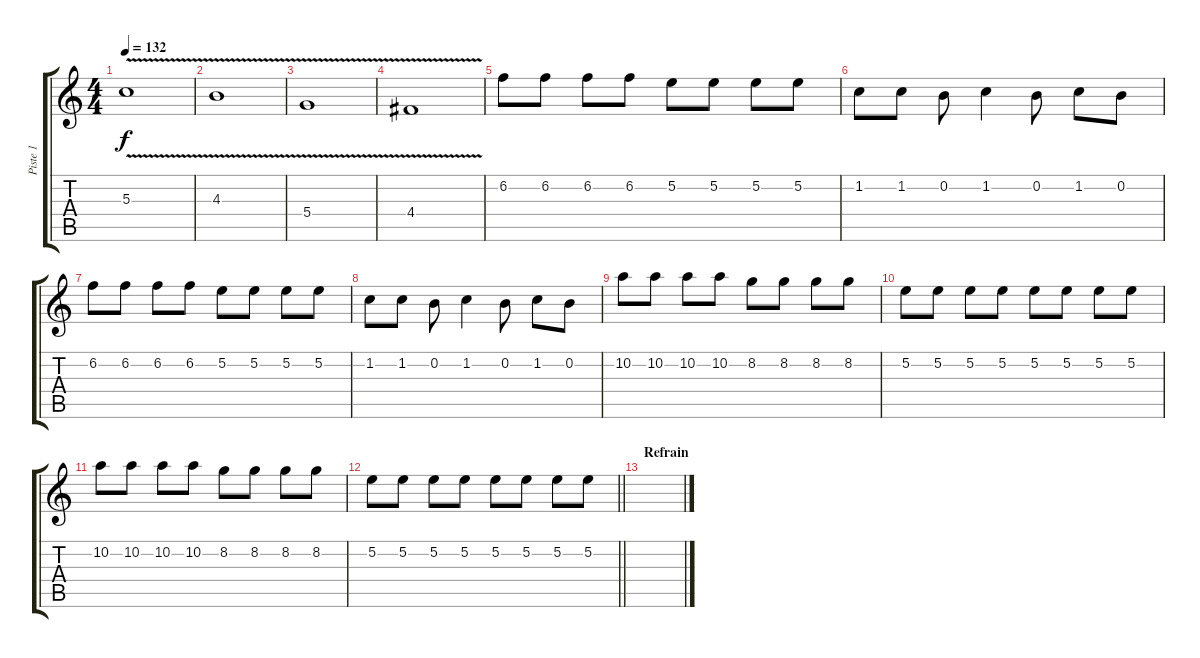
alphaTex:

\track ("Piste 1" "Piste 1") {instrument overdrivenguitar}
\staff {score tabs}
\tuning (E4 B3 G3 D3 A2 E2) {hide}
\ts (4 4)
\tempo 132
\clef g2
\ks c
5.3{v}.1{dy f} |
4.3{v}.1 |
5.4{v}.1 |
4.4{v}.1 |
6.2.8 6.2.8 6.2.8 6.2.8 5.2.8 5.2.8 5.2.8 5.2.8 |
1.2.8 1.2.8 0.2.8 1.2.4 0.2.8 1.2.8 0.2.8 |
6.2.8 6.2.8 6.2.8 6.2.8 5.2.8 5.2.8 5.2.8 5.2.8 |
1.2.8 1.2.8 0.2.8 1.2.4 0.2.8 1.2.8 0.2.8 |
10.2.8 10.2.8 10.2.8 10.2.8 8.2.8 8.2.8 8.2.8 8.2.8 |
5.2.8 5.2.8 5.2.8 5.2.8 5.2.8 5.2.8 5.2.8 5.2.8 |
10.2.8 10.2.8 10.2.8 10.2.8 8.2.8 8.2.8 8.2.8 8.2.8 |
\barLineRight lightlight
5.2.8 5.2.8 5.2.8 5.2.8 5.2.8 5.2.8 5.2.8 5.2.8 |
\section ("" "Refrain")
